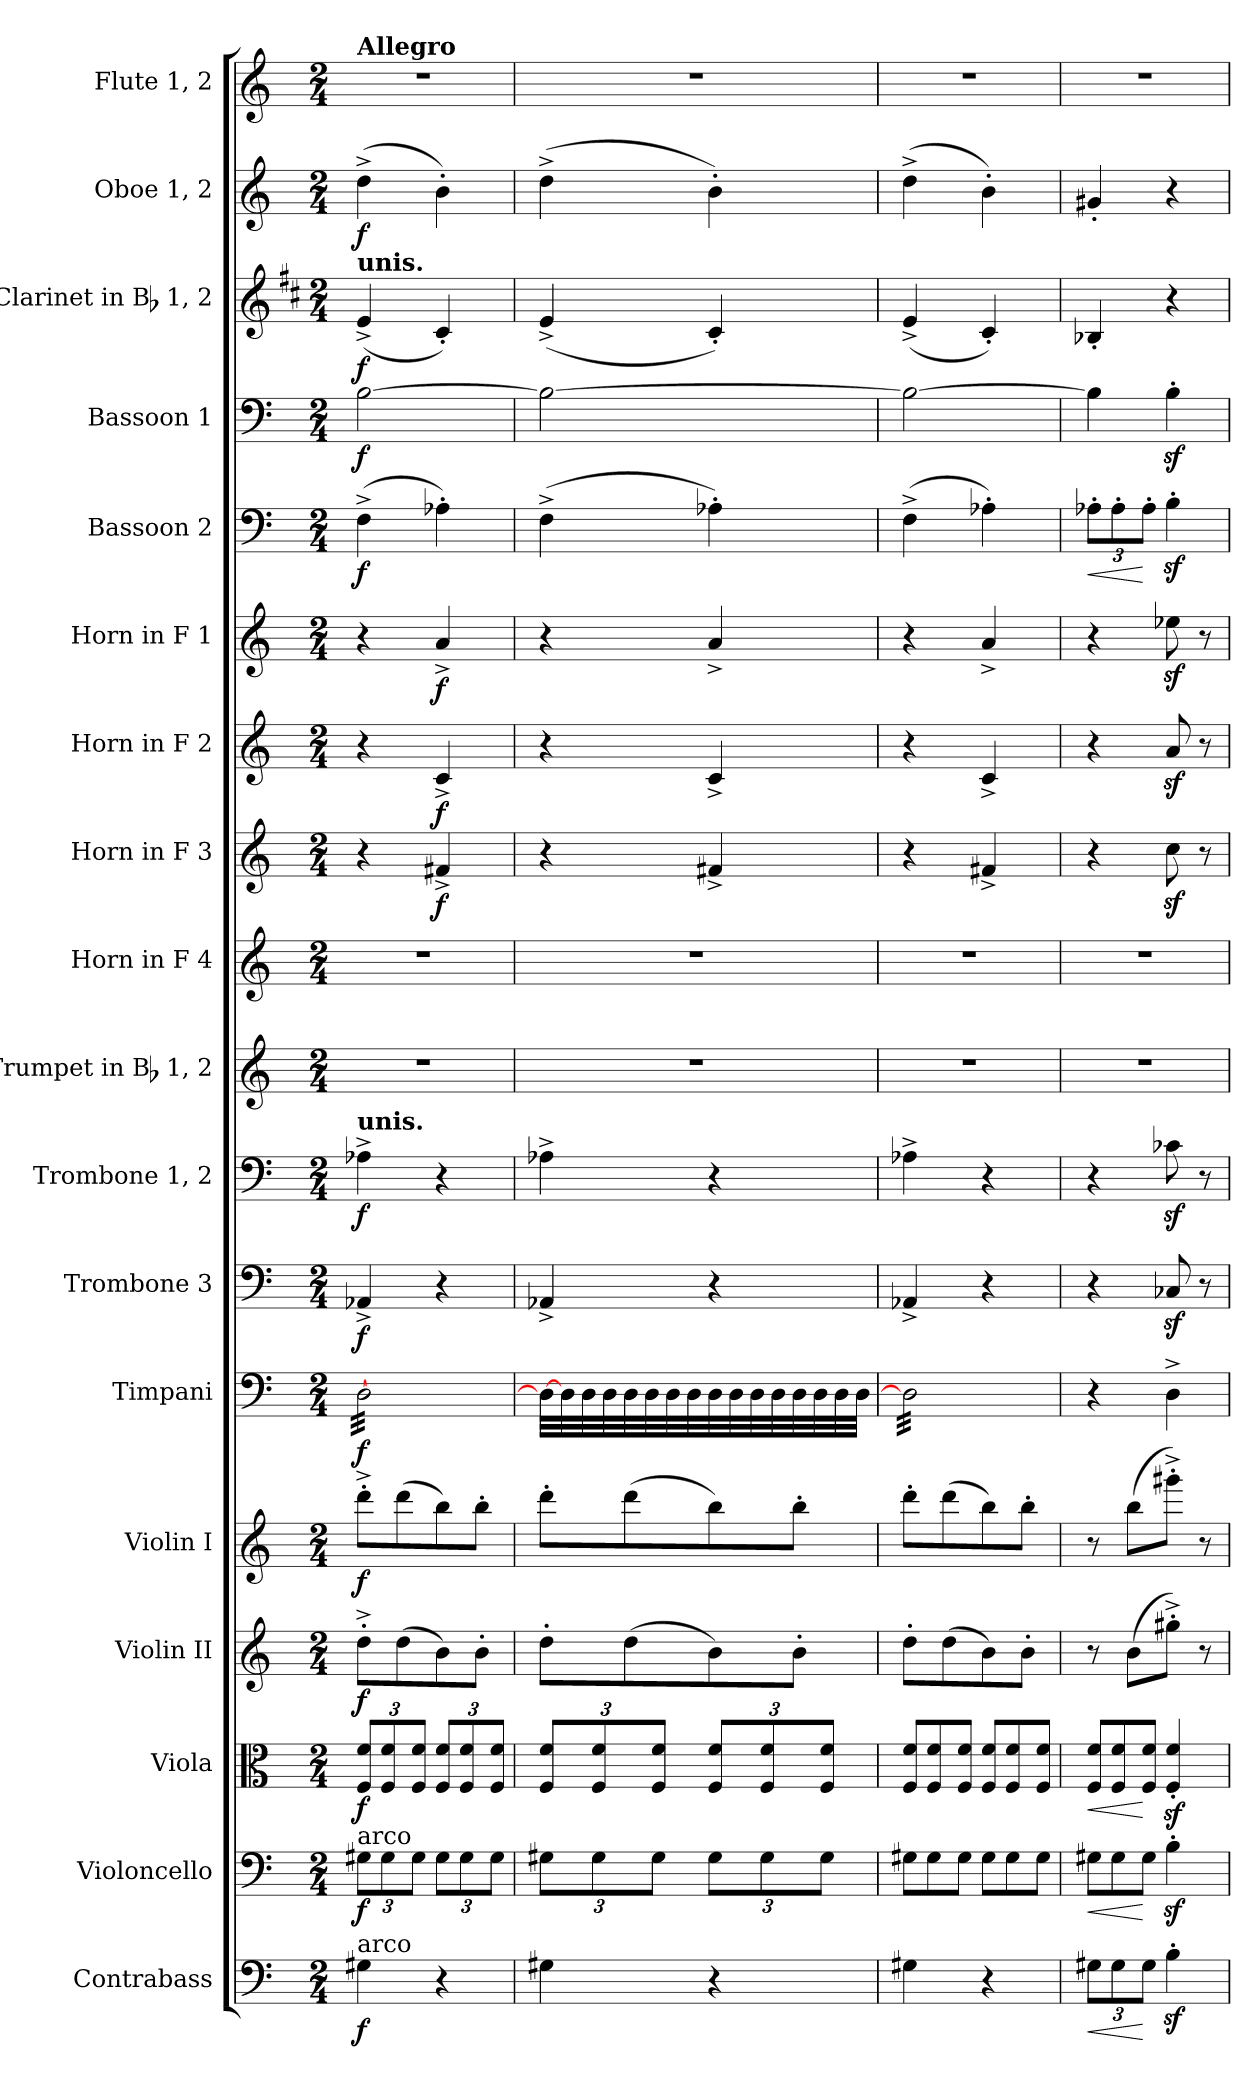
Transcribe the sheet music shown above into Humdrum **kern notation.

**kern	**dynam	**kern	**dynam	**kern	**dynam	**kern	**dynam	**kern	**dynam	**kern	**dynam	**kern	**dynam	**kern	**dynam	**kern	**kern	**kern	**dynam	**kern	**dynam	**kern	**dynam	**kern	**dynam	**kern	**dynam	**kern	**dynam	**kern	**dynam	**kern
*part18	*part18	*part17	*part17	*part16	*part16	*part15	*part15	*part14	*part14	*part13	*part13	*part12	*part12	*part11	*part11	*part10	*part9	*part8	*part8	*part7	*part7	*part6	*part6	*part5	*part5	*part4	*part4	*part3	*part3	*part2	*part2	*part1
*staff18	*staff18	*staff17	*staff17	*staff16	*staff16	*staff15	*staff15	*staff14	*staff14	*staff13	*staff13	*staff12	*staff12	*staff11	*staff11	*staff10	*staff9	*staff8	*staff8	*staff7	*staff7	*staff6	*staff6	*staff5	*staff5	*staff4	*staff4	*staff3	*staff3	*staff2	*staff2	*staff1
*I"Contrabass	*	*I"Violoncello	*	*I"Viola	*	*I"Violin II	*	*I"Violin I	*	*I"Timpani	*	*I"Trombone 3	*	*I"Trombone 1, 2	*	*I"Trumpet in Bb 1, 2	*I"Horn in F 4	*I"Horn in F 3	*	*I"Horn in F 2	*	*I"Horn in F 1	*	*I"Bassoon 2	*	*I"Bassoon 1	*	*I"Clarinet in Bb 1, 2	*	*I"Oboe 1, 2	*	*I"Flute 1, 2
*I'Cb.	*	*I'Vc.	*	*I'Vla.	*	*I'Vln. II	*	*I'Vln. I	*	*I'Timp.	*	*I'Tbn.	*	*I'Tbn.	*	*I'Tpt.	*I'Hn.	*I'Hn.	*	*I'Hn.	*	*I'Hn.	*	*I'Bsn.	*	*I'Bsn.	*	*I'Cl.	*	*I'Ob.	*	*I'Fl.
*clefF4	*	*clefF4	*	*clefC3	*	*clefG2	*	*clefG2	*	*clefF4	*	*clefF4	*	*clefF4	*	*clefG2	*clefG2	*clefG2	*	*clefG2	*	*clefG2	*	*clefF4	*	*clefF4	*	*clefG2	*	*clefG2	*	*clefG2
*ITrd7c12	*	*	*	*	*	*	*	*	*	*	*	*	*	*	*	*ITrd1c2	*ITrd4c7	*ITrd4c7	*	*ITrd4c7	*	*ITrd4c7	*	*	*	*	*	*ITrd1c2	*	*	*	*
*k[]	*	*k[]	*	*k[]	*	*k[]	*	*k[]	*	*k[]	*	*k[]	*	*k[]	*	*k[b-e-]	*k[b-]	*k[b-]	*	*k[b-]	*	*k[b-]	*	*k[]	*	*k[]	*	*k[]	*	*k[]	*	*k[]
*C:	*	*C:	*	*C:	*	*C:	*	*C:	*	*C:	*	*C:	*	*C:	*	*B-:	*F:	*F:	*	*F:	*	*F:	*	*C:	*	*C:	*	*C:	*	*C:	*	*C:
*M2/4	*	*M2/4	*	*M2/4	*	*M2/4	*	*M2/4	*	*M2/4	*	*M2/4	*	*M2/4	*	*M2/4	*M2/4	*M2/4	*	*M2/4	*	*M2/4	*	*M2/4	*	*M2/4	*	*M2/4	*	*M2/4	*	*M2/4
=1	=1	=1	=1	=1	=1	=1	=1	=1	=1	=1	=1	=1	=1	=1	=1	=1	=1	=1	=1	=1	=1	=1	=1	=1	=1	=1	=1	=1	=1	=1	=1	=1
!	!	!	!	!	!	!	!	!	!	!	!	!	!	!	!	!	!	!	!	!	!	!	!	!	!	!	!	!	!	!	!	!LO:TX:a:B:t=Allegro
!	!	!	!	!	!	!	!	!	!	!	!	!	!	!	!	!	!	!	!	!	!	!	!	!	!	!	!	!LO:TX:a:B:t=unis.	!	!	!	!
!	!	!	!	!	!	!	!	!	!	!	!	!	!	!LO:TX:a:B:t=unis.	!	!	!	!	!	!	!	!	!	!	!	!	!	!	!	!	!	!
!	!	!LO:TX:a:t=arco	!	!	!	!	!	!	!	!	!	!	!	!	!	!	!	!	!	!	!	!	!	!	!	!	!	!	!	!	!	!
!LO:TX:a:t=arco	!	!	!	!	!	!	!	!	!	!	!	!	!	!	!	!	!	!	!	!	!	!	!	!	!	!	!	!	!	!	!	!
!	!	!	!	!	!	!	!	!	!	!LO:T:dot	!	!	!	!	!	!	!	!	!	!	!	!	!	!	!	!	!	!	!	!	!	!
*	*	*	*	*	*	*	*	*	*	*tremolo	*	*	*	*	*	*	*	*	*	*	*	*	*	*	*	*	*	*	*	*	*	*
4GG#X	f	12G#XL	f	12F 12fL	f	8dd'^L	f	8ddd'^L	f	[32DLLL	f	4AA-X^	f	4A-X^	f	2r	2r	4r	.	4r	.	4r	.	(4F^	f	[2B	f	(4d^	f	(4dd^	f	2r
.	.	.	.	.	.	.	.	.	.	32D	.	.	.	.	.	.	.	.	.	.	.	.	.	.	.	.	.	.	.	.	.	.
.	.	.	.	.	.	.	.	.	.	32D	.	.	.	.	.	.	.	.	.	.	.	.	.	.	.	.	.	.	.	.	.	.
.	.	12G#	.	12F 12f	.	.	.	.	.	.	.	.	.	.	.	.	.	.	.	.	.	.	.	.	.	.	.	.	.	.	.	.
.	.	.	.	.	.	.	.	.	.	32D	.	.	.	.	.	.	.	.	.	.	.	.	.	.	.	.	.	.	.	.	.	.
.	.	.	.	.	.	(8dd	.	(8ddd	.	32D	.	.	.	.	.	.	.	.	.	.	.	.	.	.	.	.	.	.	.	.	.	.
.	.	.	.	.	.	.	.	.	.	32D	.	.	.	.	.	.	.	.	.	.	.	.	.	.	.	.	.	.	.	.	.	.
.	.	12G#J	.	12F 12fJ	.	.	.	.	.	.	.	.	.	.	.	.	.	.	.	.	.	.	.	.	.	.	.	.	.	.	.	.
.	.	.	.	.	.	.	.	.	.	32D	.	.	.	.	.	.	.	.	.	.	.	.	.	.	.	.	.	.	.	.	.	.
.	.	.	.	.	.	.	.	.	.	32D	.	.	.	.	.	.	.	.	.	.	.	.	.	.	.	.	.	.	.	.	.	.
4r	.	12G#L	.	12F 12fL	.	8b)	.	8bb)	.	32D	.	4r	.	4r	.	.	.	4Bn^	f	4F^	f	4d^	f	4A-X')	.	.	.	4B')	.	4b')	.	.
.	.	.	.	.	.	.	.	.	.	32D	.	.	.	.	.	.	.	.	.	.	.	.	.	.	.	.	.	.	.	.	.	.
.	.	.	.	.	.	.	.	.	.	32D	.	.	.	.	.	.	.	.	.	.	.	.	.	.	.	.	.	.	.	.	.	.
.	.	12G#	.	12F 12f	.	.	.	.	.	.	.	.	.	.	.	.	.	.	.	.	.	.	.	.	.	.	.	.	.	.	.	.
.	.	.	.	.	.	.	.	.	.	32D	.	.	.	.	.	.	.	.	.	.	.	.	.	.	.	.	.	.	.	.	.	.
.	.	.	.	.	.	8b'J	.	8bb'J	.	32D	.	.	.	.	.	.	.	.	.	.	.	.	.	.	.	.	.	.	.	.	.	.
.	.	.	.	.	.	.	.	.	.	32D	.	.	.	.	.	.	.	.	.	.	.	.	.	.	.	.	.	.	.	.	.	.
.	.	12G#J	.	12F 12fJ	.	.	.	.	.	.	.	.	.	.	.	.	.	.	.	.	.	.	.	.	.	.	.	.	.	.	.	.
.	.	.	.	.	.	.	.	.	.	32D	.	.	.	.	.	.	.	.	.	.	.	.	.	.	.	.	.	.	.	.	.	.
.	.	.	.	.	.	.	.	.	.	32DJJJ	.	.	.	.	.	.	.	.	.	.	.	.	.	.	.	.	.	.	.	.	.	.
*	*	*	*	*	*	*	*	*	*	*Xtremolo	*	*	*	*	*	*	*	*	*	*	*	*	*	*	*	*	*	*	*	*	*	*
=2	=2	=2	=2	=2	=2	=2	=2	=2	=2	=2	=2	=2	=2	=2	=2	=2	=2	=2	=2	=2	=2	=2	=2	=2	=2	=2	=2	=2	=2	=2	=2	=2
4GG#X	.	12G#XL	.	12F 12fL	.	8dd'L	.	8ddd'L	.	32DLLL_	.	4AA-X^	.	4A-X^	.	2r	2r	4r	.	4r	.	4r	.	(4F^	.	2B_	.	(4d^	.	(4dd^	.	2r
.	.	.	.	.	.	.	.	.	.	32D	.	.	.	.	.	.	.	.	.	.	.	.	.	.	.	.	.	.	.	.	.	.
.	.	.	.	.	.	.	.	.	.	32D	.	.	.	.	.	.	.	.	.	.	.	.	.	.	.	.	.	.	.	.	.	.
.	.	12G#	.	12F 12f	.	.	.	.	.	.	.	.	.	.	.	.	.	.	.	.	.	.	.	.	.	.	.	.	.	.	.	.
.	.	.	.	.	.	.	.	.	.	32D	.	.	.	.	.	.	.	.	.	.	.	.	.	.	.	.	.	.	.	.	.	.
.	.	.	.	.	.	(8dd	.	(8ddd	.	32D	.	.	.	.	.	.	.	.	.	.	.	.	.	.	.	.	.	.	.	.	.	.
.	.	.	.	.	.	.	.	.	.	32D	.	.	.	.	.	.	.	.	.	.	.	.	.	.	.	.	.	.	.	.	.	.
.	.	12G#J	.	12F 12fJ	.	.	.	.	.	.	.	.	.	.	.	.	.	.	.	.	.	.	.	.	.	.	.	.	.	.	.	.
.	.	.	.	.	.	.	.	.	.	32D	.	.	.	.	.	.	.	.	.	.	.	.	.	.	.	.	.	.	.	.	.	.
.	.	.	.	.	.	.	.	.	.	32D	.	.	.	.	.	.	.	.	.	.	.	.	.	.	.	.	.	.	.	.	.	.
4r	.	12G#L	.	12F 12fL	.	8b)	.	8bb)	.	32D	.	4r	.	4r	.	.	.	4Bn^	.	4F^	.	4d^	.	4A-X')	.	.	.	4B')	.	4b')	.	.
.	.	.	.	.	.	.	.	.	.	32D	.	.	.	.	.	.	.	.	.	.	.	.	.	.	.	.	.	.	.	.	.	.
.	.	.	.	.	.	.	.	.	.	32D	.	.	.	.	.	.	.	.	.	.	.	.	.	.	.	.	.	.	.	.	.	.
.	.	12G#	.	12F 12f	.	.	.	.	.	.	.	.	.	.	.	.	.	.	.	.	.	.	.	.	.	.	.	.	.	.	.	.
.	.	.	.	.	.	.	.	.	.	32D	.	.	.	.	.	.	.	.	.	.	.	.	.	.	.	.	.	.	.	.	.	.
.	.	.	.	.	.	8b'J	.	8bb'J	.	32D	.	.	.	.	.	.	.	.	.	.	.	.	.	.	.	.	.	.	.	.	.	.
.	.	.	.	.	.	.	.	.	.	32D	.	.	.	.	.	.	.	.	.	.	.	.	.	.	.	.	.	.	.	.	.	.
.	.	12G#J	.	12F 12fJ	.	.	.	.	.	.	.	.	.	.	.	.	.	.	.	.	.	.	.	.	.	.	.	.	.	.	.	.
.	.	.	.	.	.	.	.	.	.	32D	.	.	.	.	.	.	.	.	.	.	.	.	.	.	.	.	.	.	.	.	.	.
.	.	.	.	.	.	.	.	.	.	32DJJJ	.	.	.	.	.	.	.	.	.	.	.	.	.	.	.	.	.	.	.	.	.	.
=3	=3	=3	=3	=3	=3	=3	=3	=3	=3	=3	=3	=3	=3	=3	=3	=3	=3	=3	=3	=3	=3	=3	=3	=3	=3	=3	=3	=3	=3	=3	=3	=3
*	*	*Xtuplet	*	*Xtuplet	*	*	*	*	*	*	*	*	*	*	*	*	*	*	*	*	*	*	*	*	*	*	*	*	*	*	*	*
*	*	*	*	*	*	*	*	*	*	*tremolo	*	*	*	*	*	*	*	*	*	*	*	*	*	*	*	*	*	*	*	*	*	*
4GG#X	.	12G#XL	.	12F 12fL	.	8dd'L	.	8ddd'L	.	32D]LLL	.	4AA-X^	.	4A-X^	.	2r	2r	4r	.	4r	.	4r	.	(4F^	.	2B_	.	(4d^	.	(4dd^	.	2r
.	.	.	.	.	.	.	.	.	.	32D	.	.	.	.	.	.	.	.	.	.	.	.	.	.	.	.	.	.	.	.	.	.
.	.	.	.	.	.	.	.	.	.	32D	.	.	.	.	.	.	.	.	.	.	.	.	.	.	.	.	.	.	.	.	.	.
.	.	12G#	.	12F 12f	.	.	.	.	.	.	.	.	.	.	.	.	.	.	.	.	.	.	.	.	.	.	.	.	.	.	.	.
.	.	.	.	.	.	.	.	.	.	32D	.	.	.	.	.	.	.	.	.	.	.	.	.	.	.	.	.	.	.	.	.	.
.	.	.	.	.	.	(8dd	.	(8ddd	.	32D	.	.	.	.	.	.	.	.	.	.	.	.	.	.	.	.	.	.	.	.	.	.
.	.	.	.	.	.	.	.	.	.	32D	.	.	.	.	.	.	.	.	.	.	.	.	.	.	.	.	.	.	.	.	.	.
.	.	12G#J	.	12F 12fJ	.	.	.	.	.	.	.	.	.	.	.	.	.	.	.	.	.	.	.	.	.	.	.	.	.	.	.	.
.	.	.	.	.	.	.	.	.	.	32D	.	.	.	.	.	.	.	.	.	.	.	.	.	.	.	.	.	.	.	.	.	.
.	.	.	.	.	.	.	.	.	.	32D	.	.	.	.	.	.	.	.	.	.	.	.	.	.	.	.	.	.	.	.	.	.
4r	.	12G#L	.	12F 12fL	.	8b)	.	8bb)	.	32D	.	4r	.	4r	.	.	.	4Bn^	.	4F^	.	4d^	.	4A-X')	.	.	.	4B')	.	4b')	.	.
.	.	.	.	.	.	.	.	.	.	32D	.	.	.	.	.	.	.	.	.	.	.	.	.	.	.	.	.	.	.	.	.	.
.	.	.	.	.	.	.	.	.	.	32D	.	.	.	.	.	.	.	.	.	.	.	.	.	.	.	.	.	.	.	.	.	.
.	.	12G#	.	12F 12f	.	.	.	.	.	.	.	.	.	.	.	.	.	.	.	.	.	.	.	.	.	.	.	.	.	.	.	.
.	.	.	.	.	.	.	.	.	.	32D	.	.	.	.	.	.	.	.	.	.	.	.	.	.	.	.	.	.	.	.	.	.
.	.	.	.	.	.	8b'J	.	8bb'J	.	32D	.	.	.	.	.	.	.	.	.	.	.	.	.	.	.	.	.	.	.	.	.	.
.	.	.	.	.	.	.	.	.	.	32D	.	.	.	.	.	.	.	.	.	.	.	.	.	.	.	.	.	.	.	.	.	.
.	.	12G#J	.	12F 12fJ	.	.	.	.	.	.	.	.	.	.	.	.	.	.	.	.	.	.	.	.	.	.	.	.	.	.	.	.
.	.	.	.	.	.	.	.	.	.	32D	.	.	.	.	.	.	.	.	.	.	.	.	.	.	.	.	.	.	.	.	.	.
.	.	.	.	.	.	.	.	.	.	32DJJJ	.	.	.	.	.	.	.	.	.	.	.	.	.	.	.	.	.	.	.	.	.	.
*	*	*	*	*	*	*	*	*	*	*Xtremolo	*	*	*	*	*	*	*	*	*	*	*	*	*	*	*	*	*	*	*	*	*	*
=4	=4	=4	=4	=4	=4	=4	=4	=4	=4	=4	=4	=4	=4	=4	=4	=4	=4	=4	=4	=4	=4	=4	=4	=4	=4	=4	=4	=4	=4	=4	=4	=4
!	!LO:HP:b	!	!LO:HP:b	!	!LO:HP:b	!	!	!	!	!	!	!	!	!	!	!	!	!	!	!	!	!	!	!	!LO:HP:b	!	!	!	!	!	!	!
12GG#XL	<	12G#XL	<	12F 12fL	<	8r	.	8r	.	4r	.	4r	.	4r	.	2r	2r	4r	.	4r	.	4r	.	12A-X'L	<	4B]	.	4A-X'	.	4g#X'	.	2r
12GG#	.	12G#	.	12F 12f	.	.	.	.	.	.	.	.	.	.	.	.	.	.	.	.	.	.	.	12A-'	.	.	.	.	.	.	.	.
.	.	.	.	.	.	(8bL	.	(8bbL	.	.	.	.	.	.	.	.	.	.	.	.	.	.	.	.	.	.	.	.	.	.	.	.
12GG#J	[	12G#J	[	12F 12fJ	[	.	.	.	.	.	.	.	.	.	.	.	.	.	.	.	.	.	.	12A-'J	[	.	.	.	.	.	.	.
4BBz'	.	4Bz'	.	4Fz' 4fz'	.	8gg#X'^J)	.	8ggg#X'^J)	.	4D^	.	8C-XzL	.	8c-XzL	.	.	.	8fzL	.	8dzL	.	8a-XzL	.	4Bz'	.	4Bz'	.	4r	.	4r	.	.
.	.	.	.	.	.	8r	.	8r	.	.	.	8r	.	8r	.	.	.	8r	.	8r	.	8r	.	.	.	.	.	.	.	.	.	.
=	=	=	=	=	=	=	=	=	=	=	=	=	=	=	=	=	=	=	=	=	=	=	=	=	=	=	=	=	=	=	=	=
*-	*-	*-	*-	*-	*-	*-	*-	*-	*-	*-	*-	*-	*-	*-	*-	*-	*-	*-	*-	*-	*-	*-	*-	*-	*-	*-	*-	*-	*-	*-	*-	*-
